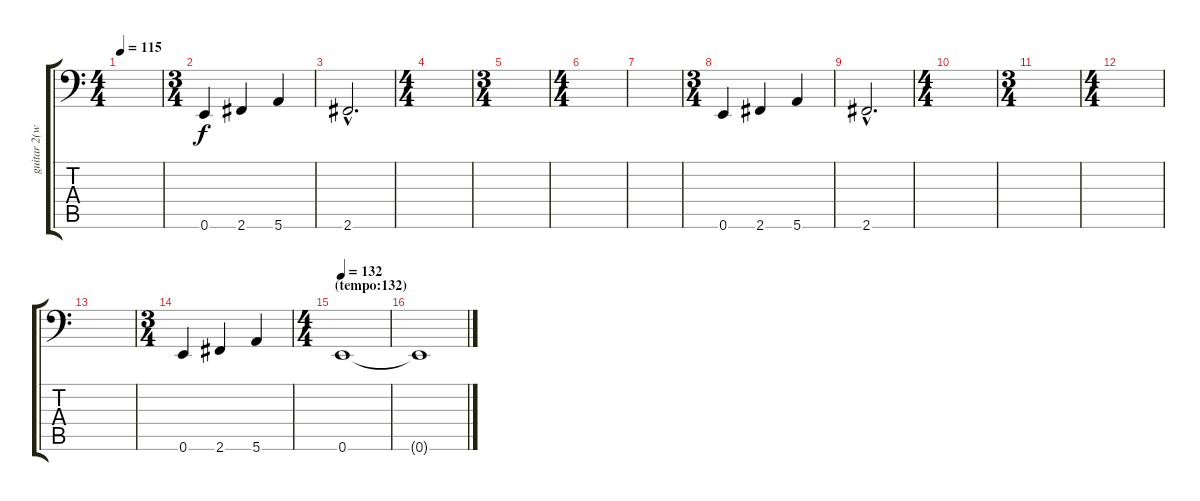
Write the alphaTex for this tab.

\track ("guitar 2(w/octaver 1 octave lower)" "guitar 2(w") {instrument overdrivenguitar}
\staff {score tabs}
\tuning (E3 B2 G2 D2 A1 E1) {hide}
\ts (4 4)
\tempo 115
\clef f4
\ks c
|
\ts (3 4)
0.6.4 2.6.4 5.6.4 |
2.6{hac}.2{d} |
\ts (4 4)
|
\ts (3 4)
|
\ts (4 4)
|
|
\ts (3 4)
0.6.4 2.6.4 5.6.4 |
2.6{hac}.2{d} |
\ts (4 4)
|
\ts (3 4)
|
\ts (4 4)
|
|
\ts (3 4)
0.6.4 2.6.4 5.6.4 |
\ts (4 4)
\section ("" "(tempo:132)")
\tempo 132
0.6.1 |
0.6{t}.1
